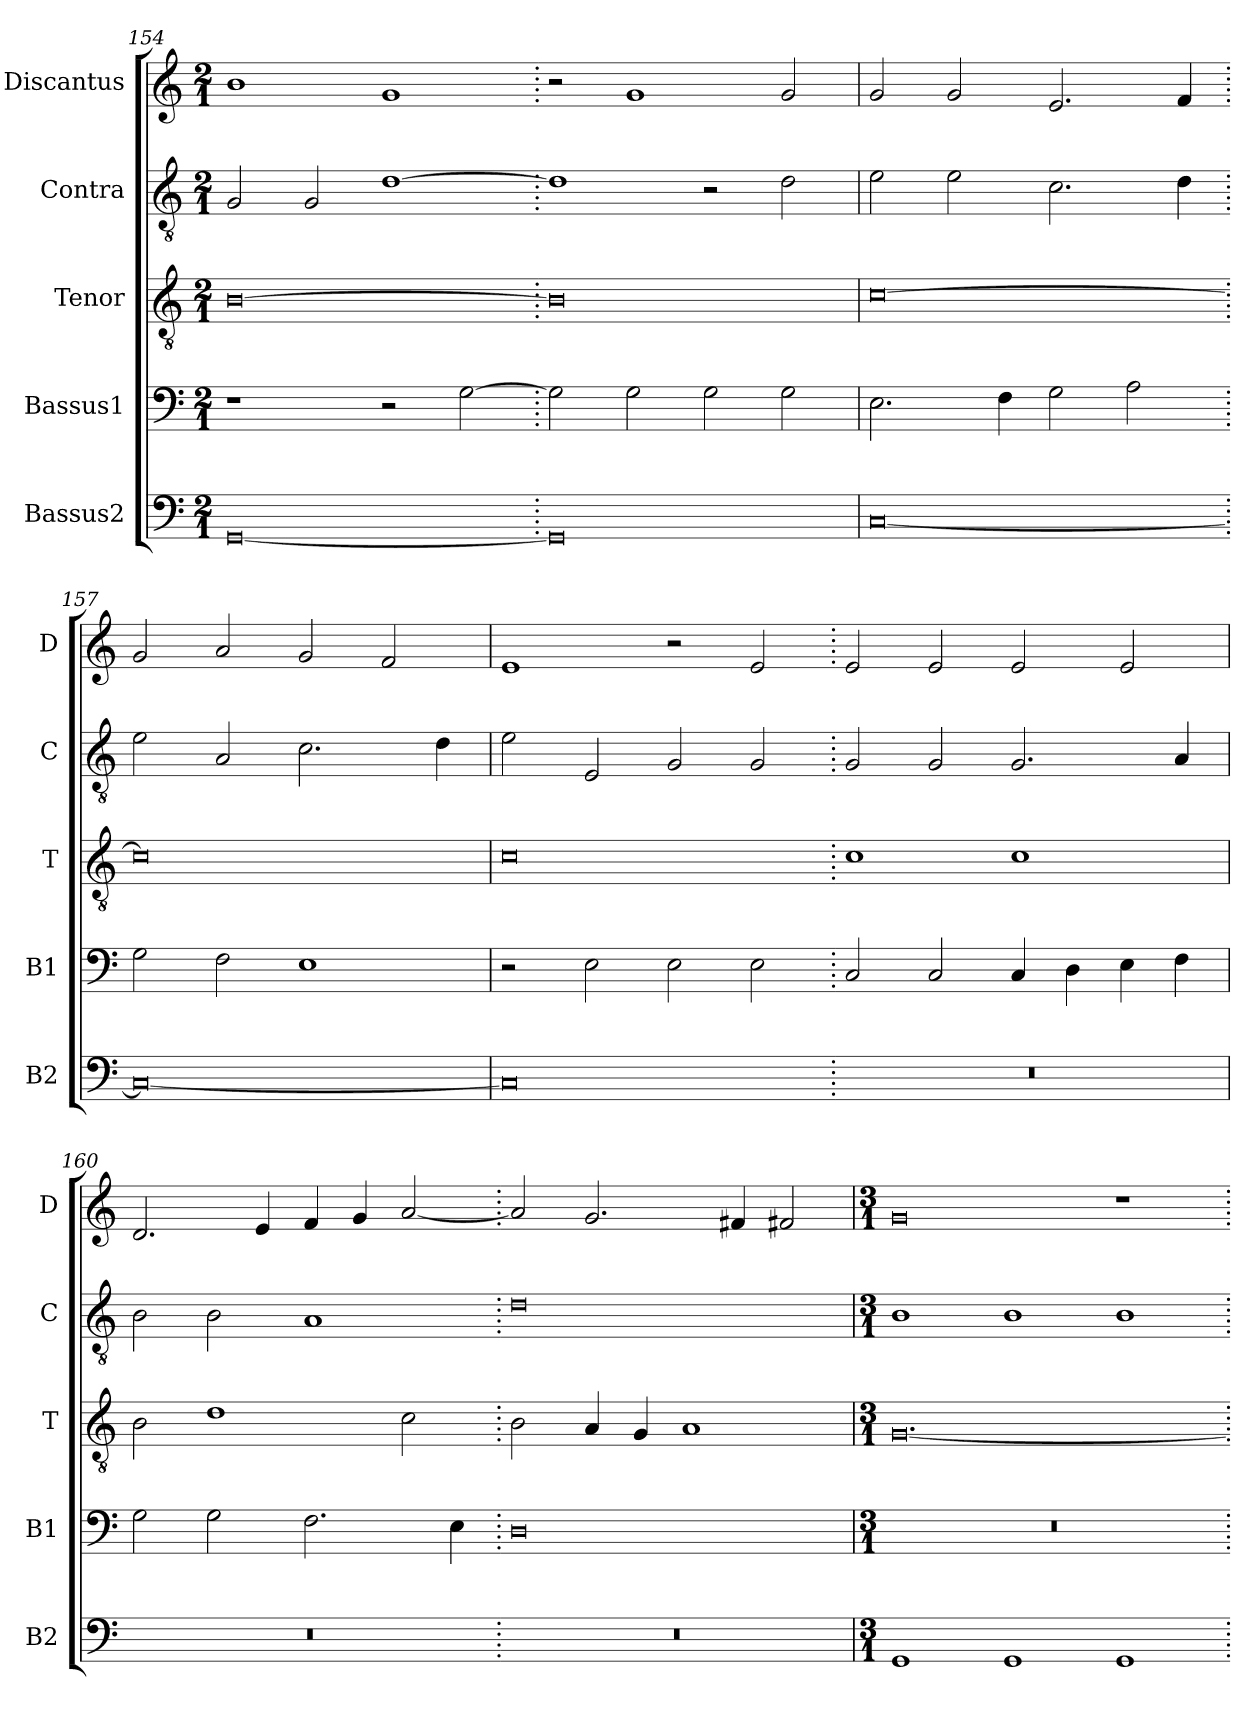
**kern	**kern	**kern	**kern	**kern
*part5	*part4	*part3	*part2	*part1
*staff5	*staff4	*staff3	*staff2	*staff1
*I"Bassus2	*I"Bassus1	*I"Tenor	*I"Contra	*I"Discantus
*I'B2	*I'B1	*I'T	*I'C	*I'D
*clefF4	*clefF4	*clefGv2	*clefGv2	*clefG2
*k[]	*k[]	*k[]	*k[]	*k[]
*M2/1	*M2/1	*M2/1	*M2/1	*M2/1
=154	=154	=154	=154	=154
[0GG	1r	[0B	2G/	1b
.	.	.	2G/	.
.	2r	.	[1d	1g
.	[2G\	.	.	.
=155.	=155.	=155.	=155.	=155.
0GG]	2G\]	0B]	1d]	2r
.	2G\	.	.	1g
.	2G\	.	2r	.
.	2G\	.	2d\	2g/
=156	=156	=156	=156	=156
[0C	2.E\	[0c	2e\	2g/
.	.	.	2e\	2g/
.	4F\	.	.	.
.	2G\	.	2.c\	2.e/
.	2A\	.	.	.
.	.	.	4d\	4f/
=157.	=157.	=157.	=157.	=157.
0C_	2G\	0c]	2e\	2g/
.	2F\	.	2A/	2a/
.	1E	.	2.c\	2g/
.	.	.	.	2f/
.	.	.	4d\	.
=158	=158	=158	=158	=158
0C]	2r	0c	2e\	1e
.	2E\	.	2E/	.
.	2E\	.	2G/	2r
.	2E\	.	2G/	2e/
=159.	=159.	=159.	=159.	=159.
0r	2C/	1c	2G/	2e/
.	2C/	.	2G/	2e/
.	4C/	1c	2.G/	2e/
.	4D\	.	.	.
.	4E\	.	.	2e/
.	4F\	.	4A/	.
=160	=160	=160	=160	=160
0r	2G\	2B\	2B\	2.d/
.	2G\	1d	2B\	.
.	.	.	.	4e/
.	2.F\	.	1A	4f/
.	.	.	.	4g/
.	.	2c\	.	[2a/
.	4E\	.	.	.
=161.	=161.	=161.	=161.	=161.
0r	0D	2B\	0d	2a/]
.	.	4A/	.	2.g/
.	.	4G/	.	.
.	.	1A	.	.
.	.	.	.	4f#X/
.	.	.	.	2f#X/
=162	=162	=162	=162	=162
*M3/1	*M3/1	*M3/1	*M3/1	*M3/1
1GG	0.r	[0.G	1B	0g
1GG	.	.	1B	.
1GG	.	.	1B	1r
=.	=.	=.	=.	=.
*-	*-	*-	*-	*-
